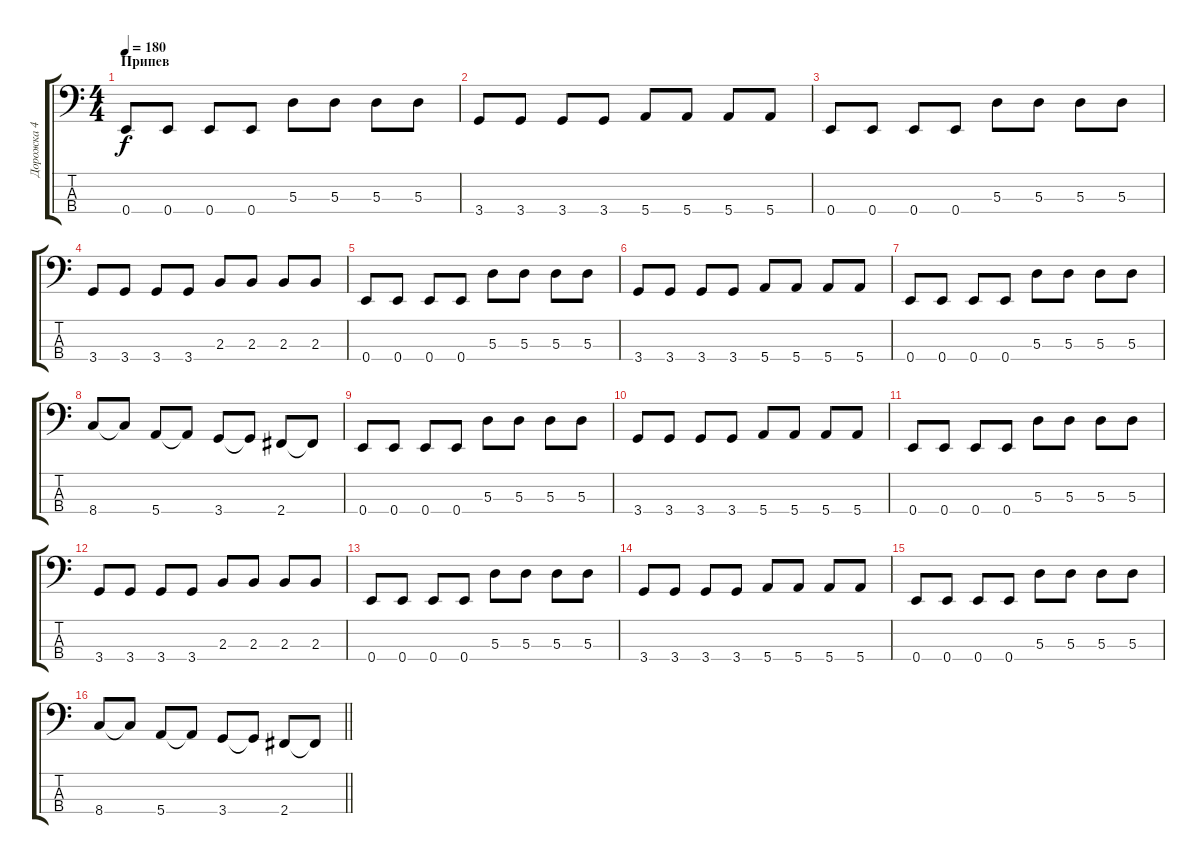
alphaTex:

\track ("Дорожка 4" "Дорожка 4") {instrument electricbasspick}
\staff {score tabs}
\tuning (G2 D2 A1 E1) {hide}
\ts (4 4)
\section ("" "Припев")
\tempo 180
\clef f4
\ks c
0.4.8{dy f} 0.4.8 0.4.8 0.4.8 5.3.8 5.3.8 5.3.8 5.3.8 |
3.4.8 3.4.8 3.4.8 3.4.8 5.4.8 5.4.8 5.4.8 5.4.8 |
0.4.8 0.4.8 0.4.8 0.4.8 5.3.8 5.3.8 5.3.8 5.3.8 |
3.4.8 3.4.8 3.4.8 3.4.8 2.3.8 2.3.8 2.3.8 2.3.8 |
0.4.8 0.4.8 0.4.8 0.4.8 5.3.8 5.3.8 5.3.8 5.3.8 |
3.4.8 3.4.8 3.4.8 3.4.8 5.4.8 5.4.8 5.4.8 5.4.8 |
0.4.8 0.4.8 0.4.8 0.4.8 5.3.8 5.3.8 5.3.8 5.3.8 |
8.4.8 8.4{t}.8 5.4.8 5.4{t}.8 3.4.8 3.4{t}.8 2.4.8 2.4{t}.8 |
0.4.8 0.4.8 0.4.8 0.4.8 5.3.8 5.3.8 5.3.8 5.3.8 |
3.4.8 3.4.8 3.4.8 3.4.8 5.4.8 5.4.8 5.4.8 5.4.8 |
0.4.8 0.4.8 0.4.8 0.4.8 5.3.8 5.3.8 5.3.8 5.3.8 |
3.4.8 3.4.8 3.4.8 3.4.8 2.3.8 2.3.8 2.3.8 2.3.8 |
0.4.8 0.4.8 0.4.8 0.4.8 5.3.8 5.3.8 5.3.8 5.3.8 |
3.4.8 3.4.8 3.4.8 3.4.8 5.4.8 5.4.8 5.4.8 5.4.8 |
0.4.8 0.4.8 0.4.8 0.4.8 5.3.8 5.3.8 5.3.8 5.3.8 |
\barLineRight lightlight
8.4.8 8.4{t}.8 5.4.8 5.4{t}.8 3.4.8 3.4{t}.8 2.4.8 2.4{t}.8
